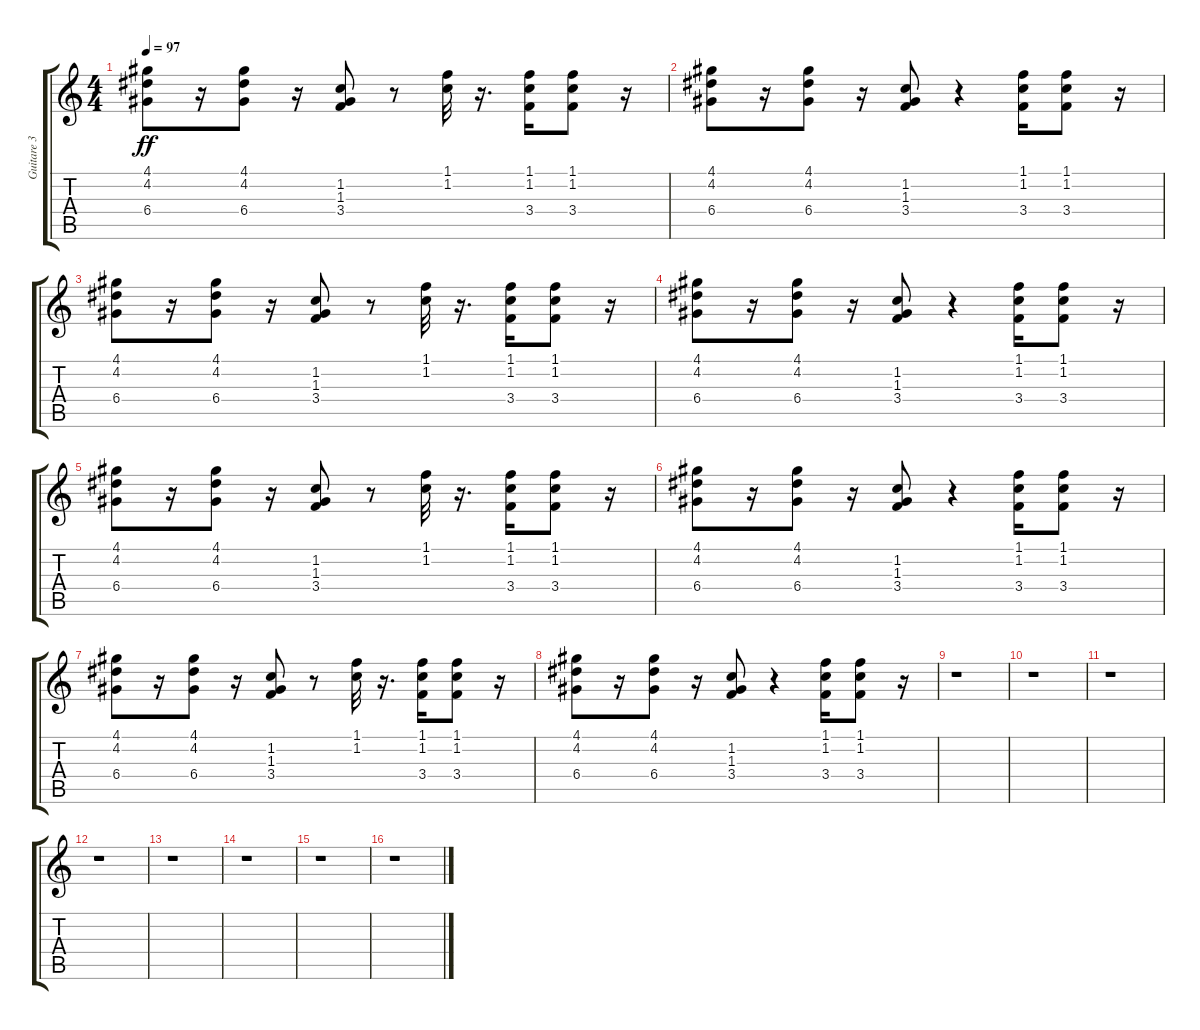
\track ("Guitare 3" "Guitare 3") {instrument acousticguitarsteel}
\staff {score tabs}
\tuning (E4 B3 G3 D3 A2 E2) {hide}
\ts (4 4)
\tempo 97
\clef g2
\ks c
(4.1 4.2 6.4).8{dy ff} r.16 (4.1 4.2 6.4).8 r.16 (1.2 1.3 3.4).8 r.8 (1.1 1.2).32 r.16{d} (1.1 1.2 3.4).16 (1.1 1.2 3.4).8 r.16 |
(4.1 4.2 6.4).8 r.16 (4.1 4.2 6.4).8 r.16 (1.2 1.3 3.4).8 r.4 (1.1 1.2 3.4).16 (1.1 1.2 3.4).8 r.16 |
(4.1 4.2 6.4).8 r.16 (4.1 4.2 6.4).8 r.16 (1.2 1.3 3.4).8 r.8 (1.1 1.2).32 r.16{d} (1.1 1.2 3.4).16 (1.1 1.2 3.4).8 r.16 |
(4.1 4.2 6.4).8 r.16 (4.1 4.2 6.4).8 r.16 (1.2 1.3 3.4).8 r.4 (1.1 1.2 3.4).16 (1.1 1.2 3.4).8 r.16 |
(4.1 4.2 6.4).8 r.16 (4.1 4.2 6.4).8 r.16 (1.2 1.3 3.4).8 r.8 (1.1 1.2).32 r.16{d} (1.1 1.2 3.4).16 (1.1 1.2 3.4).8 r.16 |
(4.1 4.2 6.4).8 r.16 (4.1 4.2 6.4).8 r.16 (1.2 1.3 3.4).8 r.4 (1.1 1.2 3.4).16 (1.1 1.2 3.4).8 r.16 |
(4.1 4.2 6.4).8 r.16 (4.1 4.2 6.4).8 r.16 (1.2 1.3 3.4).8 r.8 (1.1 1.2).32 r.16{d} (1.1 1.2 3.4).16 (1.1 1.2 3.4).8 r.16 |
(4.1 4.2 6.4).8 r.16 (4.1 4.2 6.4).8 r.16 (1.2 1.3 3.4).8 r.4 (1.1 1.2 3.4).16 (1.1 1.2 3.4).8 r.16 |
r.1 |
r.1 |
r.1 |
r.1 |
r.1 |
r.1 |
r.1 |
r.1
